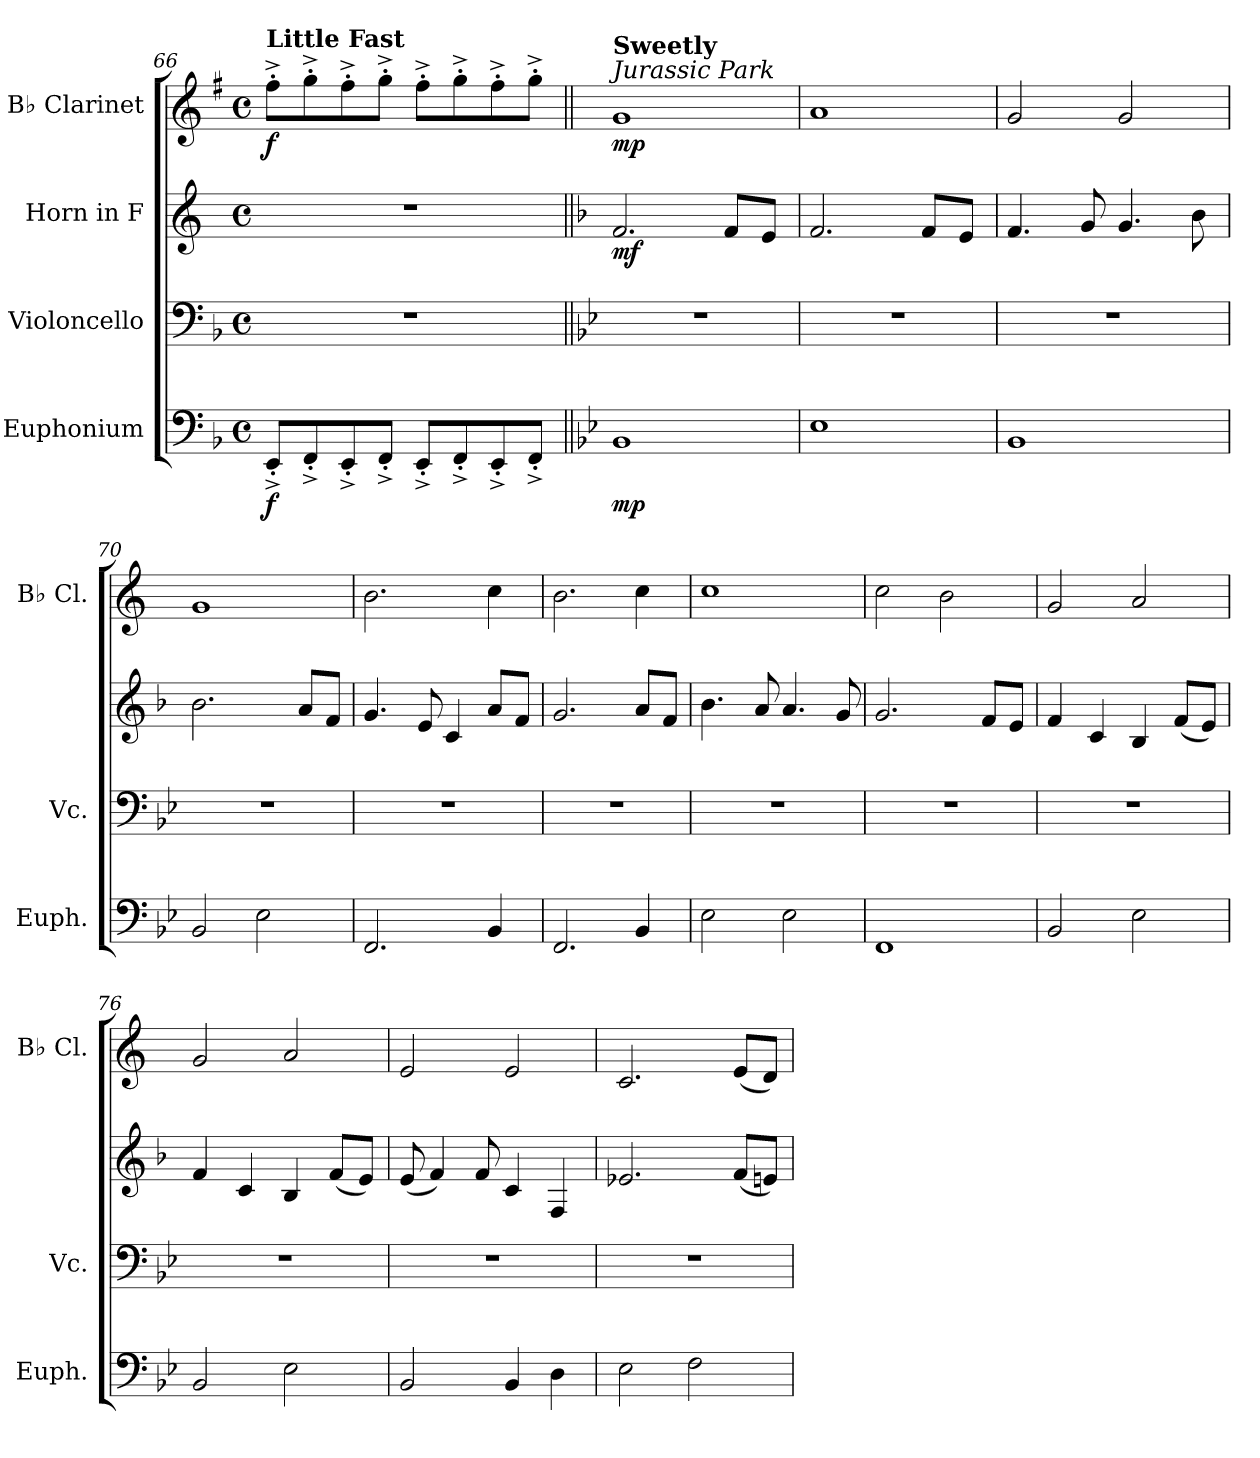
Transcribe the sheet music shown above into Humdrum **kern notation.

**kern	**dynam	**kern	**kern	**dynam	**kern	**dynam
*part4	*part4	*part3	*part2	*part2	*part1	*part1
*staff4	*staff4	*staff3	*staff2	*staff2	*staff1	*staff1
*I"Euphonium	*	*I"Violoncello	*I"Horn in F	*	*I"B♭ Clarinet	*
*I'Euph.	*	*I'Vc.	*	*	*I'B♭ Cl.	*
!!LO:LB:g=z
*clefF4	*	*clefF4	*clefG2	*	*clefG2	*
*	*	*	*ITrd4c7	*	*ITrd1c2	*
*k[b-]	*	*k[b-]	*k[b-]	*	*k[b-]	*
*M4/4	*	*M4/4	*M4/4	*	*M4/4	*
*met(c)	*	*met(c)	*met(c)	*	*met(c)	*
=66	=66	=66	=66	=66	=66	=66
!	!	!	!	!	!LO:TX:a:B:t=Little Fast	!
!	!LO:DY:b	!	!	!	!	!LO:DY:b
8EE^'/L	f	1r	1r	.	8ee^'\L	f
8FF^'/	.	.	.	.	8ff^'\	.
8EE^'/	.	.	.	.	8ee^'\	.
8FF^'/J	.	.	.	.	8ff^'\J	.
8EE^'/L	.	.	.	.	8ee^'\L	.
8FF^'/	.	.	.	.	8ff^'\	.
8EE^'/	.	.	.	.	8ee^'\	.
8FF^'/J	.	.	.	.	8ff^'\J	.
=67||	=67||	=67||	=67||	=67||	=67||	=67||
*k[b-e-]	*	*k[b-e-]	*k[b-e-]	*	*k[b-e-]	*
!	!	!	!	!	!LO:TX:a:i:t=Jurassic Park	!
!	!	!	!	!	!LO:TX:a:B:t=Sweetly	!
!	!LO:DY:b	!	!	!LO:DY:b	!	!LO:DY:b
1BB-	mp	1r	2.B-/	mf	1f	mp
.	.	.	8B-/L	.	.	.
.	.	.	8A/J	.	.	.
=68	=68	=68	=68	=68	=68	=68
1E-	.	1r	2.B-/	.	1g	.
.	.	.	8B-/L	.	.	.
.	.	.	8A/J	.	.	.
=69	=69	=69	=69	=69	=69	=69
1BB-	.	1r	4.B-/	.	2f/	.
.	.	.	8c/	.	.	.
.	.	.	4.c/	.	2f/	.
.	.	.	8e-\	.	.	.
=70	=70	=70	=70	=70	=70	=70
2BB-/	.	1r	2.e-\	.	1f	.
2E-\	.	.	.	.	.	.
.	.	.	8d/L	.	.	.
.	.	.	8B-/J	.	.	.
!!LO:LB:g=z
=71	=71	=71	=71	=71	=71	=71
2.FF/	.	1r	4.c/	.	2.a\	.
.	.	.	8A/	.	.	.
.	.	.	4F/	.	.	.
4BB-/	.	.	8d/L	.	4b-\	.
.	.	.	8B-/J	.	.	.
=72	=72	=72	=72	=72	=72	=72
2.FF/	.	1r	2.c/	.	2.a\	.
4BB-/	.	.	8d/L	.	4b-\	.
.	.	.	8B-/J	.	.	.
=73	=73	=73	=73	=73	=73	=73
2E-\	.	1r	4.e-\	.	1b-	.
.	.	.	8d/	.	.	.
2E-\	.	.	4.d/	.	.	.
.	.	.	8c/	.	.	.
=74	=74	=74	=74	=74	=74	=74
1FF	.	1r	2.c/	.	2b-\	.
.	.	.	.	.	2a\	.
.	.	.	8B-/L	.	.	.
.	.	.	8A/J	.	.	.
=75	=75	=75	=75	=75	=75	=75
2BB-/	.	1r	4B-/	.	2f/	.
.	.	.	4F/	.	.	.
2E-\	.	.	4E-/	.	2g/	.
.	.	.	(8B-/L	.	.	.
.	.	.	8A/J)	.	.	.
=76	=76	=76	=76	=76	=76	=76
2BB-/	.	1r	4B-/	.	2f/	.
.	.	.	4F/	.	.	.
2E-\	.	.	4E-/	.	2g/	.
.	.	.	(8B-/L	.	.	.
.	.	.	8A/J)	.	.	.
=77	=77	=77	=77	=77	=77	=77
2BB-/	.	1r	(8A/	.	2d/	.
.	.	.	4B-/)	.	.	.
.	.	.	8B-/	.	.	.
4BB-/	.	.	4F/	.	2d/	.
4D\	.	.	4BB-/	.	.	.
=78	=78	=78	=78	=78	=78	=78
2E-\	.	1r	2.A-X/	.	2.B-/	.
2F\	.	.	.	.	.	.
.	.	.	(8B-/L	.	(8d/L	.
.	.	.	8An/J)	.	8c/J)	.
=	=	=	=	=	=	=
*-	*-	*-	*-	*-	*-	*-
